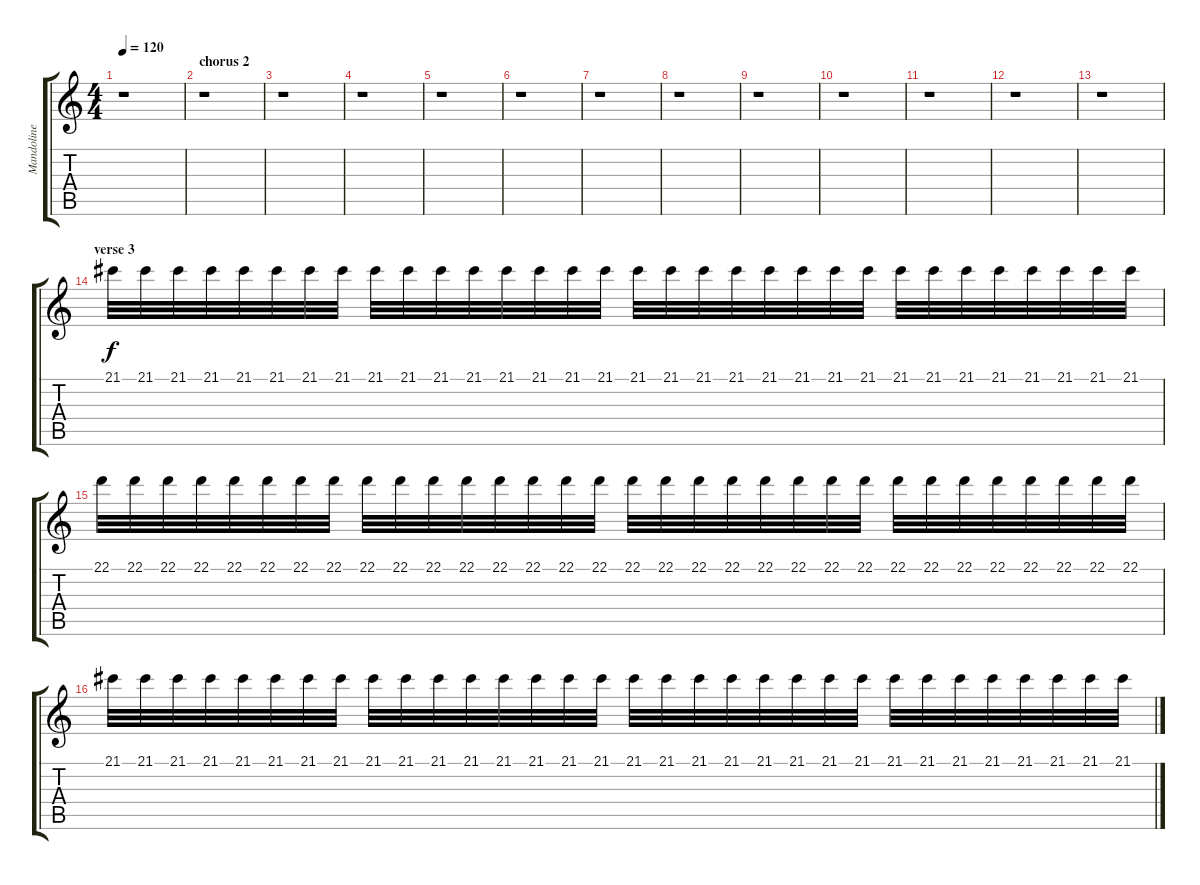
\track ("Mandoline" "Mandoline") {instrument koto}
\staff {score tabs}
\tuning (E4 B3 G3 D3 A2 E2) {hide}
\ts (4 4)
\tempo 120
\clef g2
\ks c
r.1{dy f} |
\section ("" "chorus 2")
r.1 |
r.1 |
r.1 |
r.1 |
r.1 |
r.1 |
r.1 |
r.1 |
r.1 |
r.1 |
r.1 |
r.1 |
\section ("" "verse 3")
21.1.32{volume 4 balance 0} 21.1.32 21.1.32 21.1.32{balance 0} 21.1.32 21.1.32 21.1.32{balance 0} 21.1.32 21.1.32 21.1.32{balance 0} 21.1.32 21.1.32 21.1.32{volume 4 balance 0} 21.1.32 21.1.32 21.1.32{balance 1} 21.1.32 21.1.32 21.1.32{balance 1} 21.1.32 21.1.32 21.1.32{balance 1} 21.1.32 21.1.32 21.1.32{volume 4 balance 1} 21.1.32 21.1.32 21.1.32{balance 1} 21.1.32 21.1.32 21.1.32{balance 1} 21.1.32 |
22.1.32 22.1.32{balance 1} 22.1.32 22.1.32 22.1.32{volume 4 balance 2} 22.1.32 22.1.32 22.1.32{balance 2} 22.1.32 22.1.32 22.1.32{balance 2} 22.1.32 22.1.32{balance 2} 22.1.32 22.1.32 22.1.32{volume 4 balance 2} 22.1.32 22.1.32 22.1.32{balance 2} 22.1.32 22.1.32 22.1.32{balance 2} 22.1.32 22.1.32 22.1.32{balance 2} 22.1.32 22.1.32 22.1.32{volume 4 balance 2} 22.1.32 22.1.32 22.1.32{balance 3} 22.1.32 |
21.1.32 21.1.32{balance 3} 21.1.32 21.1.32 21.1.32{balance 3} 21.1.32 21.1.32 21.1.32{volume 4 balance 3} 21.1.32 21.1.32 21.1.32{balance 3} 21.1.32 21.1.32 21.1.32{balance 3} 21.1.32 21.1.32 21.1.32{balance 3} 21.1.32 21.1.32 21.1.32{volume 5 balance 4} 21.1.32 21.1.32 21.1.32{balance 4} 21.1.32 21.1.32{balance 4} 21.1.32 21.1.32 21.1.32{balance 4} 21.1.32 21.1.32 21.1.32{volume 5 balance 4} 21.1.32
